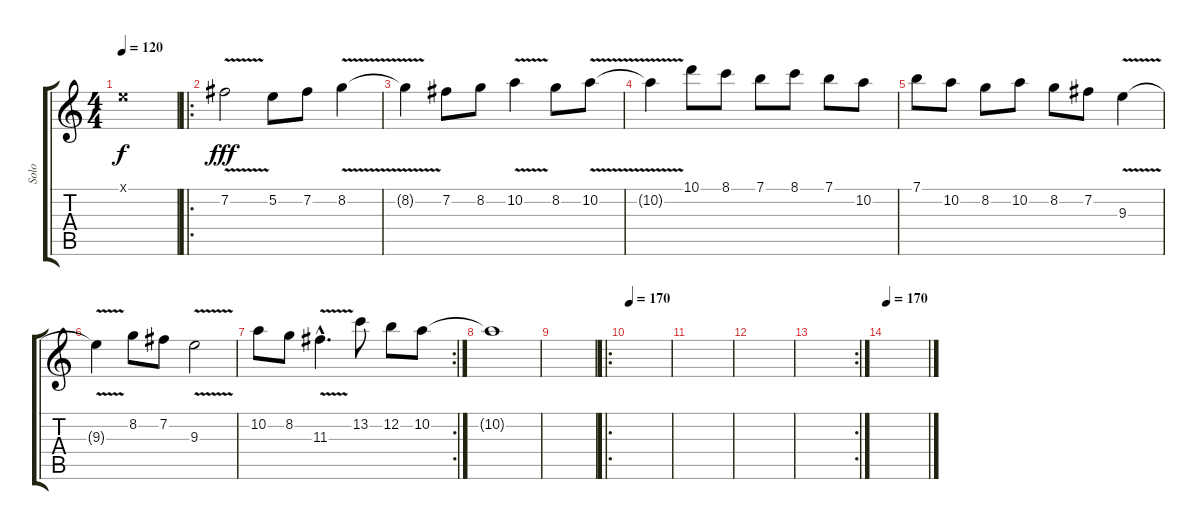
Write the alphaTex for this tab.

\track ("Solo" "Solo") {instrument distortionguitar}
\staff {score tabs}
\tuning (E4 B3 G3 D3 A2 E2) {hide}
\ts (4 4)
\tempo 120
\clef g2
\ks c
0.1{x}.1{dy f} |
\ro
7.2{v}.2{dy fff} 5.2.8 7.2.8 8.2{v}.4 |
8.2{t}.4 7.2.8 8.2.8 10.2{v}.4 8.2.8 10.2{v}.8 |
10.2{t}.4 10.1.8 8.1.8 7.1.8 8.1.8 7.1.8 10.2.8 |
7.1.8 10.2.8 8.2.8 10.2.8 8.2.8 7.2.8 9.3{v}.4 |
9.3{t}.4 8.2.8 7.2.8 9.3{v}.2 |
\rc 2
10.2.8 8.2.8 11.3{v hac}.4{d} 13.2.8 12.2.8 10.2.8 |
10.2{t}.1 |
|
\ro
\tempo 170
|
|
|
\rc 2
|
\tempo 170
